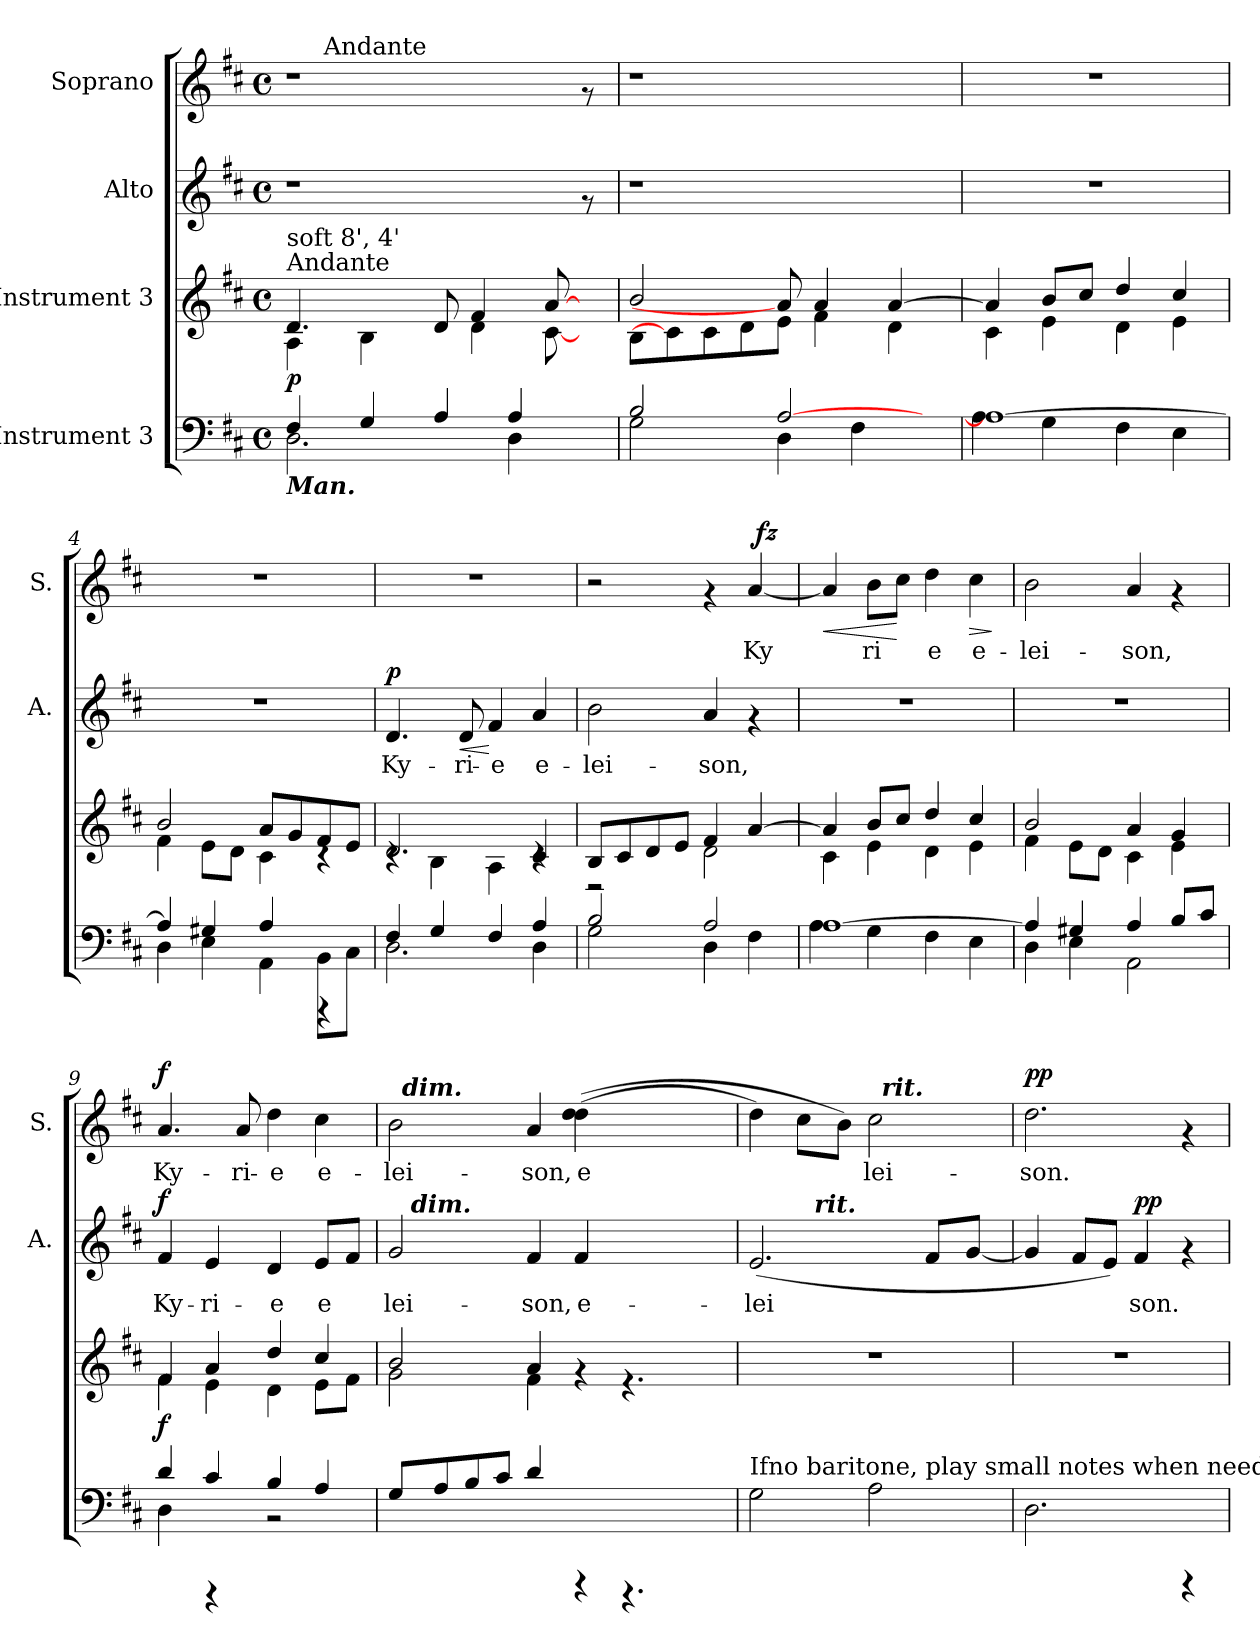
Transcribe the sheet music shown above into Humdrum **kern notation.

**kern	**kern	**dynam	**kern	**text	**dynam	**kern	**text	**dynam
*part4	*part3	*part3	*part2	*part2	*part2	*part1	*part1	*part1
*staff4	*staff3	*staff3	*staff2	*staff2	*staff2	*staff1	*staff1	*staff1
*I"Instrument 3	*I"Instrument 3	*	*I"Alto	*	*	*I"Soprano	*	*
*	*	*	*I'A.	*	*	*I'S.	*	*
!!LO:PB:g=z
*stria5	*stria5	*	*stria5	*	*	*stria5	*	*
*clefF4	*clefG2	*	*clefG2	*	*	*clefG2	*	*
*k[f#c#]	*k[f#c#]	*	*k[f#c#]	*	*	*k[f#c#]	*	*
*D:	*D:	*	*D:	*	*	*D:	*	*
*M4/4	*M4/4	*	*M4/4	*	*	*M4/4	*	*
*met(c)	*met(c)	*	*met(c)	*	*	*met(c)	*	*
*MM84	*MM84	*	*MM84	*	*	*MM84	*	*
=1	=1	=1	=1	=1	=1	=1	=1	=1
*^	*^	*	*	*	*	*	*	*
!	!	!LO:TX:a:t=Andante	!	!	!	!	!	!	!	!
!	!	!LO:TX:a:t=soft 8', 4'	!	!	!	!	!	!	!	!
!LO:TX:b:Bi:t=Man.	!	!	!	!	!	!	!	!	!	!
!	!	!	!	!LO:DY:b	!	!	!	!	!	!
*	*	*	*	*	*	*	*	*^	*	*
4F#/	2.D\	4A\	4.d/	p	1r	.	.	1r	8ryy	.	.
*	*	*	*	*	*	*	*	*MM84	*	*	*
!	!	!	!	!	!	!	!	!	!LO:TX:a:t=Andante	!	!
.	.	.	.	.	.	.	.	.	1ryy	.	.
4G/	.	4B\	.	.	.	.	.	.	.	.	.
.	.	.	4ryy	.	.	.	.	.	.	.	.
4A/	.	8d/	.	.	.	.	.	.	.	.	.
.	.	4f#/	4d\	.	.	.	.	.	.	.	.
4A/	4D\	.	.	.	.	.	.	.	.	.	.
.	.	[8a/	[8c#\	.	.	.	.	.	.	.	.
8ryy	8ryy	8ryy	8ryy	.	8rf	.	.	8rf	.	.	.
*	*	*	*	*	*	*	*	*v	*v	*	*
=2	=2	=2	=2	=2	=2	=2	=2	=2	=2	=2
2B/	2G\	2b/	8B\L	.	1r	.	.	1r	.	.
.	.	.	8c#\]	.	.	.	.	.	.	.
.	.	.	8c#\	.	.	.	.	.	.	.
.	.	.	8d\	.	.	.	.	.	.	.
[>2A/	4D\	8a/]	8e\J	.	.	.	.	.	.	.
.	.	4a/	4f#\	.	.	.	.	.	.	.
.	4F#\	.	.	.	.	.	.	.	.	.
.	.	[>4a/	4d\	.	.	.	.	.	.	.
8ryy	8ryy	.	.	.	8ryy	.	.	8ryy	.	.
=3	=3	=3	=3	=3	=3	=3	=3	=3	=3	=3
1A_>	4A\	4a/]	4c#\	.	1r	.	.	1r	.	.
.	4G\	8b/L	4e\	.	.	.	.	.	.	.
.	.	8cc#/J	.	.	.	.	.	.	.	.
.	4F#\	4dd/	4d\	.	.	.	.	.	.	.
.	4E\	4cc#/	4e\	.	.	.	.	.	.	.
=4	=4	=4	=4	=4	=4	=4	=4	=4	=4	=4
4A/]	4D\	2b/	4f#\	.	1r	.	.	1r	.	.
4G#X/	4E\	.	8e\L	.	.	.	.	.	.	.
.	.	.	8d\J	.	.	.	.	.	.	.
4A/	4AA\	8a/L	4c#\	.	.	.	.	.	.	.
.	.	8g/	.	.	.	.	.	.	.	.
4rEEE	8BB\L	8f#/	4rc	.	.	.	.	.	.	.
.	8C#\J	8e/J	.	.	.	.	.	.	.	.
=5	=5	=5	=5	=5	=5	=5	=5	=5	=5	=5
!	!	!	!	!	!	!LO:LY:b:cj	!LO:DY:a	!	!	!
4F#/	2.D\	2.d/	4rB	.	4.d/	Ky-	p	1r	.	.
4G/	.	.	4B\	.	.	.	.	.	.	.
!	!	!	!	!	!	!LO:LY:b:cj	!LO:HP:b	!	!	!
.	.	.	.	.	8d/	-ri-	<	.	.	.
!	!	!	!	!	!	!LO:LY:b:cj	!	!	!	!
4F#/	.	.	4A\	.	4f#/	-e	[	.	.	.
!	!	!	!	!	!	!LO:LY:b:cj	!	!	!	!
4A/	4D\	4c#/	4rB	.	4a/	e-	.	.	.	.
=6	=6	=6	=6	=6	=6	=6	=6	=6	=6	=6
!	!	!	!	!	!	!LO:LY:b:cj	!	!	!	!
*	*	*	*	*	*	*	*	*^	*	*
2B/	2G\	8B/L	2r	.	2b\	-lei-	.	2r	2ryy	.	.
.	.	8c#/	.	.	.	.	.	.	.	.	.
.	.	8d/	.	.	.	.	.	.	.	.	.
.	.	8e/J	.	.	.	.	.	.	.	.	.
!	!	!	!	!	!	!LO:LY:b:cj	!	!	!	!	!
2A/	4D\	4f#/	2d\	.	4a/	-son,	.	4rf	4ryy	.	.
!	!	!	!	!	!	!	!	!	!	!LO:LY:b:cj	!
.	4F#\	[<4a/	.	.	4rf	.	.	[<4a/	64ryy	Ky-	.
!	!	!	!	!	!	!	!	!	!	!	!LO:DY:a
.	.	.	.	.	.	.	.	.	8...ryy	.	fz
!!LO:LB:g=z
=7	=7	=7	=7	=7	=7	=7	=7	=7	=7	=7	=7
!	!	!	!	!	!	!	!	!	!	!LO:LY:b:cj	!LO:HP:b
*	*	*	*	*	*	*	*	*v	*v	*	*
[>1A	4A\	4a/]	4c#\	.	1r	.	.	4a/]	--	<
!	!	!	!	!	!	!	!	!	!LO:LY:b:cj	!
.	4G\	8b/L	4e\	.	.	.	.	8b\L	-ri-	.
!	!	!	!	!	!	!	!	!	!LO:LY:b:cj	!
.	.	8cc#/J	.	.	.	.	.	8cc#\J	--	[
!	!	!	!	!	!	!	!	!	!LO:LY:b:cj	!
.	4F#\	4dd/	4d\	.	.	.	.	4dd\	-e	.
!	!	!	!	!	!	!	!	!	!LO:LY:b:cj	!LO:HP:b
.	4E\	4cc#/	4e\	.	.	.	.	4cc#\	e-	>
*v	*v	*	*	*	*	*	*	*	*	*
*	*v	*v	*	*	*	*	*	*	*
.	.	.	.	.	.	.	.	]
=8	=8	=8	=8	=8	=8	=8	=8	=8
*^	*^	*	*	*	*	*	*	*
!	!	!	!	!	!	!	!	!	!LO:LY:b:cj	!
4A/]	4D\	2b/	4f#\	.	1r	.	.	2b\	-lei-	.
4G#X/	4E\	.	8e\L	.	.	.	.	.	.	.
.	.	.	8d\J	.	.	.	.	.	.	.
!	!	!	!	!	!	!	!	!	!LO:LY:b:cj	!
4A/	2AA\	4a/	4c#\	.	.	.	.	4a/	-son,	.
8B/L	.	4g/	4e\	.	.	.	.	4rf	.	.
8c#/J	.	.	.	.	.	.	.	.	.	.
=9	=9	=9	=9	=9	=9	=9	=9	=9	=9	=9
!	!	!	!	!LO:DY:b	!	!LO:LY:b:cj	!LO:DY:a	!	!LO:LY:b:cj	!LO:DY:a
4d/	4D\	4f#/	4f#\	f	4f#/	Ky-	f	4.a/	Ky-	f
!	!	!	!	!	!	!LO:LY:b:cj	!	!	!	!
4c#/	4rBBBB	4a/	4e\	.	4e/	-ri-	.	.	.	.
!	!	!	!	!	!	!	!	!	!LO:LY:b:cj	!
.	.	.	.	.	.	.	.	8a/	-ri-	.
!	!	!	!	!	!	!LO:LY:b:cj	!	!	!LO:LY:b:cj	!
4B/	2r	4dd/	4d\	.	4d/	-e	.	4dd\	-e	.
!	!	!	!	!	!	!LO:LY:b:cj	!	!	!LO:LY:b:cj	!
4A/	.	4cc#/	8e\L	.	8e/L	e-	.	4cc#\	e-	.
!	!	!	!	!	!	!LO:LY:b:cj	!	!	!	!
.	.	.	8f#\J	.	8f#/J	--	.	.	.	.
*v	*v	*	*	*	*	*	*	*	*	*
=10	=10	=10	=10	=10	=10	=10	=10	=10	=10
!	!	!	!	!	!LO:LY:b:cj	!	!	!LO:LY:b:cj	!
*	*	*	*	*^	*	*	*^	*	*
8G/L	2b/	2g\	.	2g/	32.ryy	-lei-	.	2b\	32ryy	-lei-	.
!	!	!	!	!	!	!	!	!	!LO:TX:a:Bi:t=dim.	!	!
.	.	.	.	.	.	.	.	.	1ryy	.	.
!	!	!	!	!	!LO:TX:a:Bi:t=dim.	!	!	!	!	!	!
.	.	.	.	.	1ryy	.	.	.	.	.	.
8A/	.	.	.	.	.	.	.	.	.	.	.
8B/	.	.	.	.	.	.	.	.	.	.	.
8c#/J	.	.	.	.	.	.	.	.	.	.	.
!	!	!	!	!	!	!LO:LY:b:cj	!	!	!	!LO:LY:b:cj	!
4d/	4a/	4f#\	.	4f#/	.	-son,	.	4a/	.	-son,	.
!	!	!	!	!	!	!LO:LY:b:cj	!	!	!	!LO:LY:b:cj	!
4rDDD	4rf	2ryy	.	4f#/	.	e-	.	(>(>4dd\ 4dd\	.	e-	.
4.rCCC	4.rf	.	.	4.ryy	.	.	.	4.ryy	.	.	.
.	.	.	.	.	.	.	.	.	4ryy	.	.
.	.	.	.	.	4ryy	.	.	.	.	.	.
.	.	8ryy	.	.	.	.	.	.	.	.	.
.	.	.	.	.	.	.	.	.	16.ryy	.	.
.	.	.	.	.	16ryy	.	.	.	.	.	.
.	.	.	.	.	64ryy	.	.	.	.	.	.
=11	=11	=11	=11	=11	=11	=11	=11	=11	=11	=11	=11
!LO:TX:a:t=Ifno baritone, play small notes when needed.	!	!	!	!	!	!	!	!	!	!	!
!	!	!	!	!	!	!LO:LY:b:cj	!	!	!	!LO:LY:b:cj	!
*	*v	*v	*	*	*	*	*	*	*	*	*
2G\	1r	.	(<2.e/	4ryy	-lei-	.	4dd\)	2ryy	--	.
!	!	!	!	!	!	!	!	!	!LO:LY:b:cj	!
.	.	.	.	32.ryy	.	.	8cc#\L	.	--	.
!	!	!	!	!LO:TX:a:Bi:t=rit.	!	!	!	!	!	!
.	.	.	.	2ryy	.	.	.	.	.	.
!	!	!	!	!	!	!	!	!	!LO:LY:b:cj	!
.	.	.	.	.	.	.	8b\J)	.	--	.
!	!	!	!	!	!	!	!	!	!LO:LY:b:cj	!
2A\	.	.	.	.	.	.	2cc#\	32ryy	-lei-	.
!	!	!	!	!	!	!	!	!LO:TX:a:Bi:t=rit.	!	!
.	.	.	.	.	.	.	.	4...ryy	.	.
!	!	!	!	!	!LO:LY:b:cj	!	!	!	!	!
.	.	.	8f#/L	.	--	.	.	.	.	.
.	.	.	.	8ryy	.	.	.	.	.	.
!	!	!	!	!	!LO:LY:b:cj	!	!	!	!	!
.	.	.	[<8g/J	.	--	.	.	.	.	.
.	.	.	.	16ryy	.	.	.	.	.	.
.	.	.	.	64ryy	.	.	.	.	.	.
=12	=12	=12	=12	=12	=12	=12	=12	=12	=12	=12
!	!	!	!	!	!LO:LY:b:cj	!	!	!	!LO:LY:b:cj	!LO:DY:a
*	*	*	*v	*v	*	*	*	*	*	*
*	*	*	*	*	*	*v	*v	*	*
2.D\	1r	.	4g/]	--	.	2.dd\	-son.	pp
!	!	!	!	!LO:LY:b:cj	!	!	!	!
.	.	.	8f#/L	--	.	.	.	.
!	!	!	!	!LO:LY:b:cj	!	!	!	!
.	.	.	8e/J)	--	.	.	.	.
!	!	!	!	!LO:LY:b:cj	!LO:DY:a	!	!	!
.	.	.	4f#/	-son.	pp	.	.	.
4rCCC	.	.	4rf	.	.	4rf	.	.
=	=	=	=	=	=	=	=	=
*-	*-	*-	*-	*-	*-	*-	*-	*-
